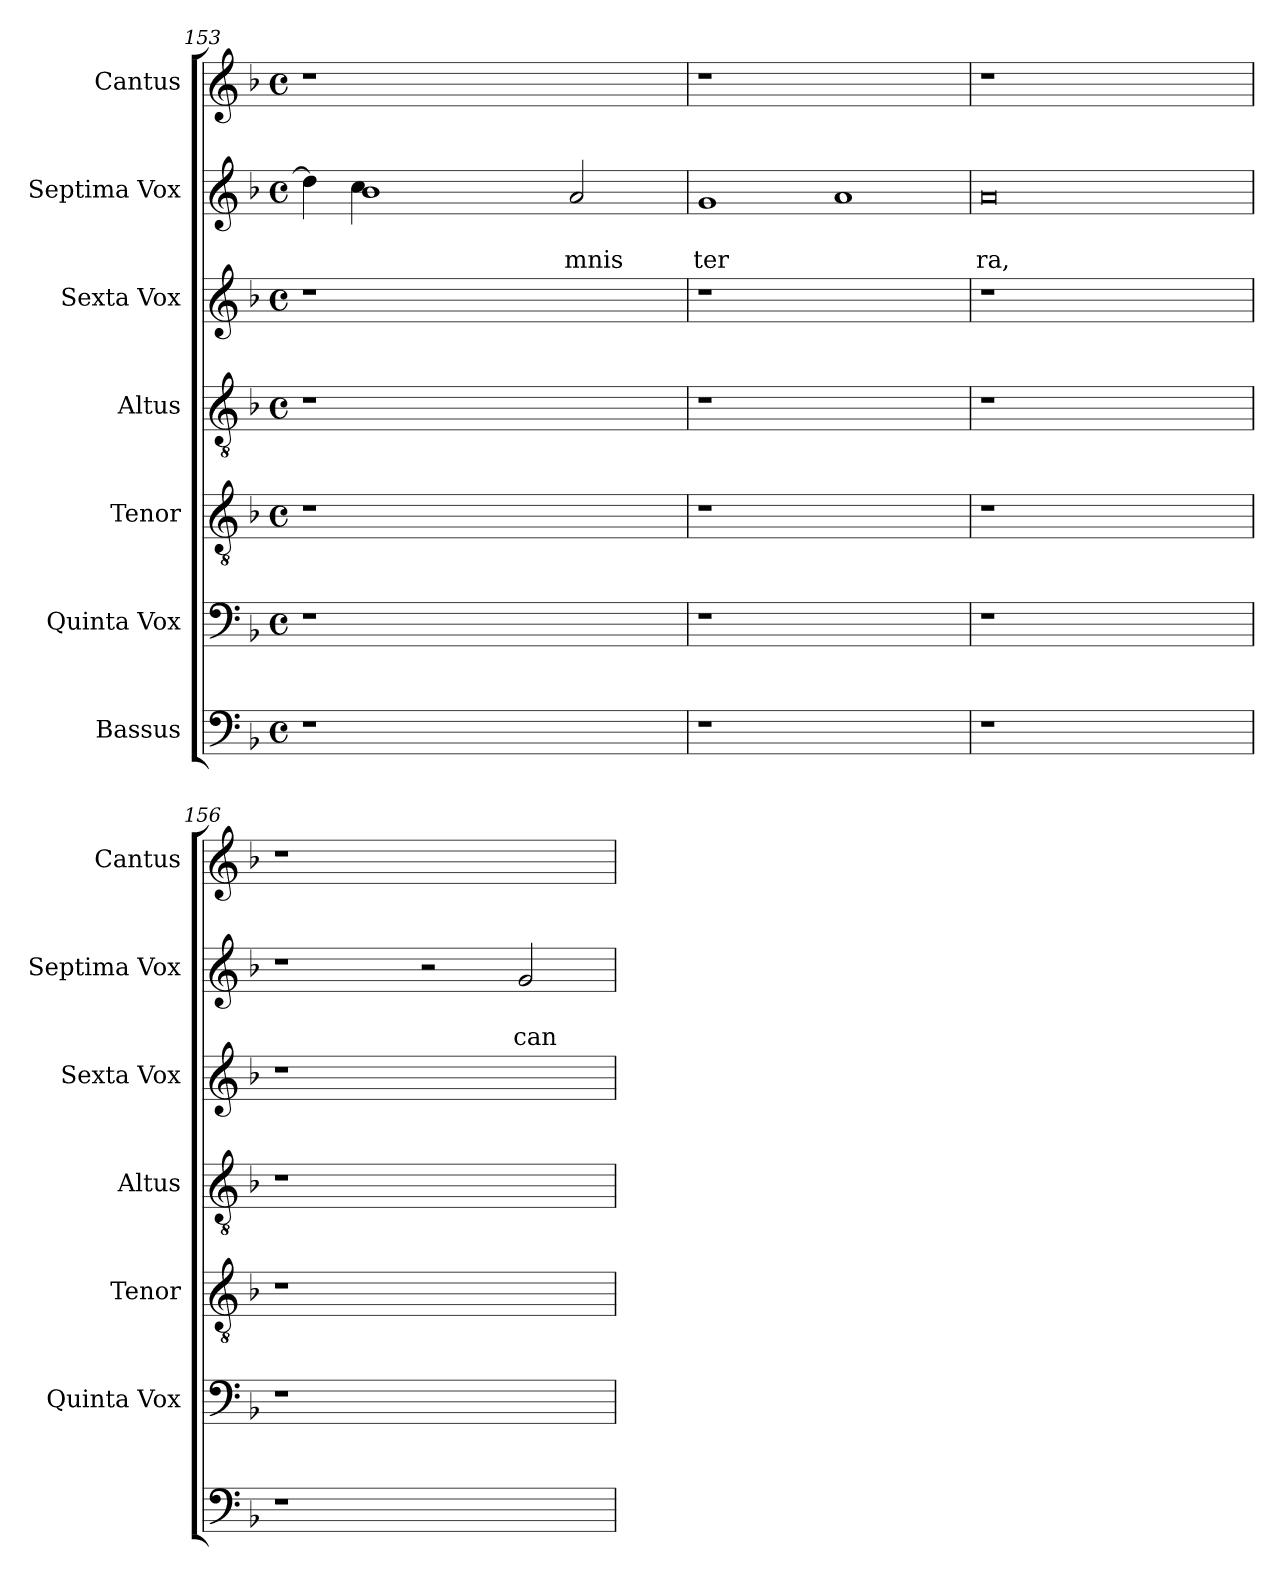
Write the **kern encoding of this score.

**kern	**kern	**kern	**kern	**kern	**kern	**text	**text	**kern
*part7	*part6	*part5	*part4	*part3	*part2	*part2	*part2	*part1
*staff7	*staff6	*staff5	*staff4	*staff3	*staff2	*staff2	*staff2	*staff1
*I"Bassus	*I"Quinta Vox	*I"Tenor	*I"Altus	*I"Sexta Vox	*I"Septima Vox	*	*	*I"Cantus
*	*I'Quinta Vox	*I'Tenor	*I'Altus	*I'Sexta Vox	*I'Septima Vox	*	*	*I'Cantus
*clefF4	*clefF4	*clefGv2	*clefGv2	*clefG2	*clefG2	*	*	*clefG2
*k[b-]	*k[b-]	*k[b-]	*k[b-]	*k[b-]	*k[b-]	*	*	*k[b-]
*F:	*F:	*F:	*F:	*F:	*F:	*	*	*F:
*M4/4	*M4/4	*M4/4	*M4/4	*M4/4	*M4/4	*	*	*M4/4
*met(c)	*met(c)	*met(c)	*met(c)	*met(c)	*met(c)	*	*	*met(c)
=153	=153	=153	=153	=153	=153	=153	=153	=153
*	*	*	*	*	*^	*	*	*
1r	1r	1r	1r	1r	4dd\]	4ryy	.	.	1r
.	.	.	.	.	1b-	4cc\	.	.	.
.	.	.	.	.	.	1ryy	.	.	.
2.ryy	2.ryy	2.ryy	2.ryy	2.ryy	.	.	.	.	2.ryy
!	!	!	!	!	!	!	!	!LO:LY:b	!
.	.	.	.	.	2a/	.	.	mnis	.
.	.	.	.	.	.	4ryy	.	.	.
!!LO:LB:g=z
=154	=154	=154	=154	=154	=154	=154	=154	=154	=154
!	!	!	!	!	!	!	!	!LO:LY:b	!
*	*	*	*	*	*v	*v	*	*	*
1r	1r	1r	1r	1r	1g	.	ter	1r
1ryy	1ryy	1ryy	1ryy	1ryy	1a	.	.	1ryy
=155	=155	=155	=155	=155	=155	=155	=155	=155
!	!	!	!	!	!	!	!LO:LY:b	!
1r	1r	1r	1r	1r	0a	.	ra,	1r
1ryy	1ryy	1ryy	1ryy	1ryy	.	.	.	1ryy
=156	=156	=156	=156	=156	=156	=156	=156	=156
1r	1r	1r	1r	1r	1r	.	.	1r
1ryy	1ryy	1ryy	1ryy	1ryy	2r	.	.	1ryy
!	!	!	!	!	!	!	!LO:LY:b	!
.	.	.	.	.	2g/	.	can	.
=	=	=	=	=	=	=	=	=
*-	*-	*-	*-	*-	*-	*-	*-	*-
